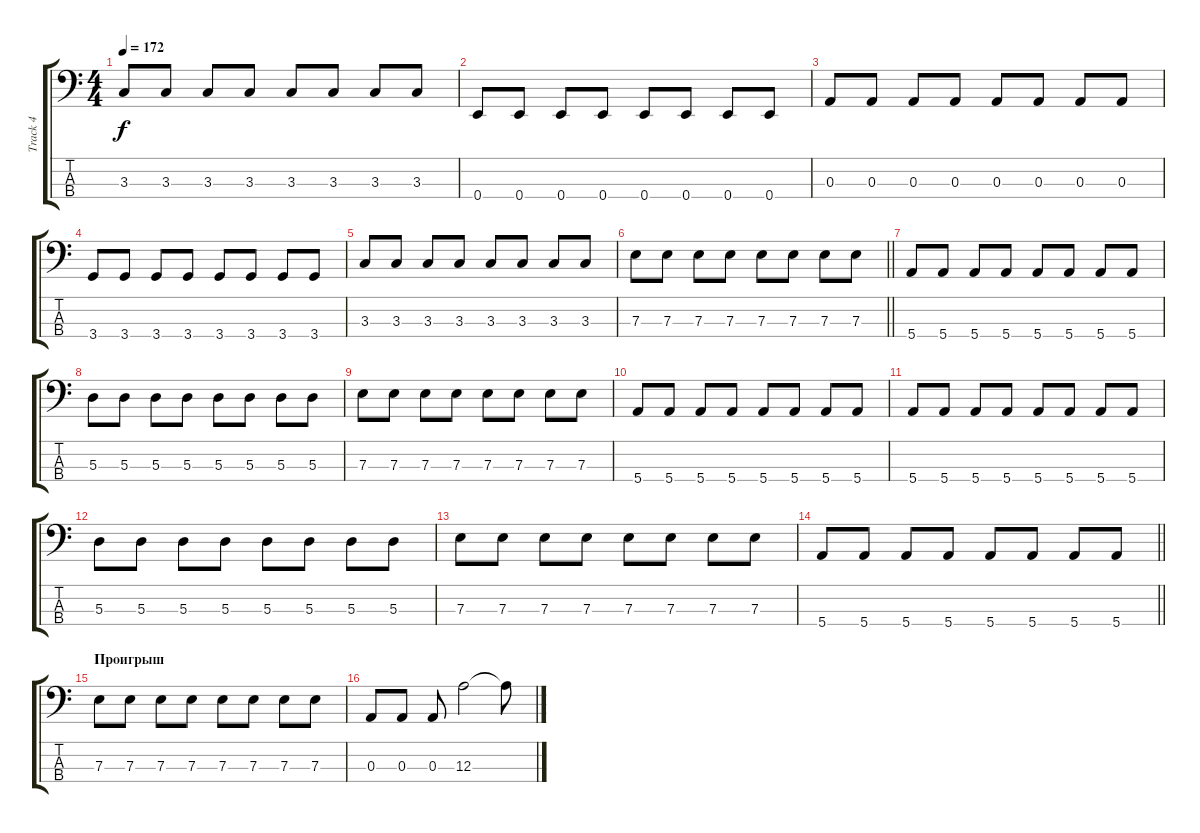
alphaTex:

\track ("Track 4" "Track 4") {instrument electricbassfinger}
\staff {score tabs}
\tuning (G2 D2 A1 E1) {hide}
\ts (4 4)
\tempo 172
\clef f4
\ks c
3.3.8{dy f} 3.3.8 3.3.8 3.3.8 3.3.8 3.3.8 3.3.8 3.3.8 |
0.4.8 0.4.8 0.4.8 0.4.8 0.4.8 0.4.8 0.4.8 0.4.8 |
0.3.8 0.3.8 0.3.8 0.3.8 0.3.8 0.3.8 0.3.8 0.3.8 |
3.4.8 3.4.8 3.4.8 3.4.8 3.4.8 3.4.8 3.4.8 3.4.8 |
3.3.8 3.3.8 3.3.8 3.3.8 3.3.8 3.3.8 3.3.8 3.3.8 |
\barLineRight lightlight
7.3.8 7.3.8 7.3.8 7.3.8 7.3.8 7.3.8 7.3.8 7.3.8 |
5.4.8 5.4.8 5.4.8 5.4.8 5.4.8 5.4.8 5.4.8 5.4.8 |
5.3.8 5.3.8 5.3.8 5.3.8 5.3.8 5.3.8 5.3.8 5.3.8 |
7.3.8 7.3.8 7.3.8 7.3.8 7.3.8 7.3.8 7.3.8 7.3.8 |
5.4.8 5.4.8 5.4.8 5.4.8 5.4.8 5.4.8 5.4.8 5.4.8 |
5.4.8 5.4.8 5.4.8 5.4.8 5.4.8 5.4.8 5.4.8 5.4.8 |
5.3.8 5.3.8 5.3.8 5.3.8 5.3.8 5.3.8 5.3.8 5.3.8 |
7.3.8 7.3.8 7.3.8 7.3.8 7.3.8 7.3.8 7.3.8 7.3.8 |
\barLineRight lightlight
5.4.8 5.4.8 5.4.8 5.4.8 5.4.8 5.4.8 5.4.8 5.4.8 |
\section ("" "Проигрыш")
7.3.8 7.3.8 7.3.8 7.3.8 7.3.8 7.3.8 7.3.8 7.3.8 |
0.3.8 0.3.8 0.3.8 12.3.2 12.3{t}.8
